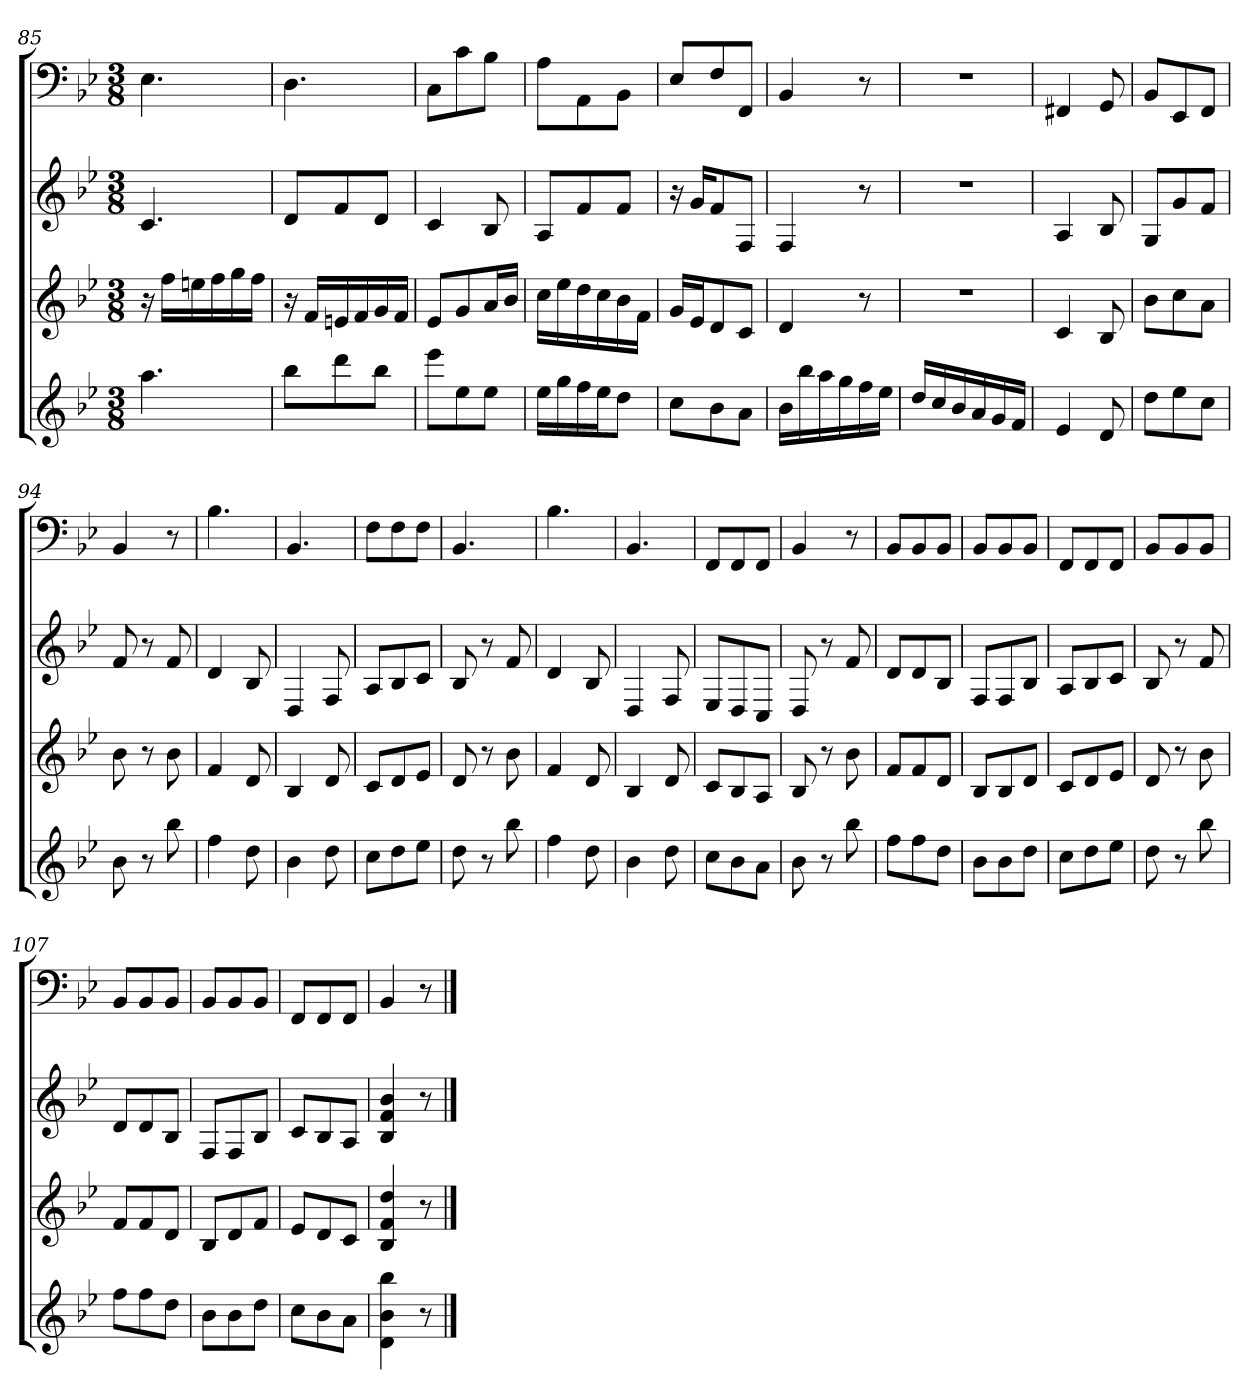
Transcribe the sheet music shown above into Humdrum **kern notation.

**kern	**kern	**kern	**kern
*part4	*part3	*part2	*part1
*staff4	*staff3	*staff2	*staff1
*k[b-e-]	*k[b-e-]	*k[b-e-]	*k[b-e-]
*B-:	*B-:	*B-:	*B-:
*M3/8	*M3/8	*M3/8	*M3/8
=85	=85	=85	=85
4.aa	16r	4.c	4.E-
.	16ffLL	.	.
.	16een	.	.
.	16ff	.	.
.	16gg	.	.
.	16ffJJ	.	.
=86	=86	=86	=86
8bb-L	16r	8dL	4.D
.	16fLL	.	.
8ddd	16en	8f	.
.	16f	.	.
8bb-J	16g	8dJ	.
.	16fJJ	.	.
=87	=87	=87	=87
8eee-L	8e-L	4c	8CL
8ee-	8g	.	8c
8ee-J	16aL	8B-	8B-J
.	16b-JJ	.	.
=88	=88	=88	=88
16ee-LL	16ccLL	8AL	8AL
16gg	16ee-	.	.
16ff	16dd	8f	8AA
16ee-J	16cc	.	.
8ddJ	16b-	8fJ	8BB-J
.	16fJJ	.	.
=89	=89	=89	=89
8ccL	16gLL	16r	8E-L
.	16e-J	16gKL	.
8b-	8d	8f	8F
8aJ	8cJ	8FJ	8FFJ
=90	=90	=90	=90
16b-LL	4d	4F	4BB-
16bb-	.	.	.
16aa	.	.	.
16gg	.	.	.
16ff	8r	8r	8r
16ee-JJ	.	.	.
=91	=91	=91	=91
16ddLL	4.r	4.r	4.r
16cc	.	.	.
16b-	.	.	.
16a	.	.	.
16g	.	.	.
16fJJ	.	.	.
=92	=92	=92	=92
4e-	4c	4A	4FF#X
8d	8B-	8B-	8GG
=93	=93	=93	=93
8ddL	8b-L	8GL	8BB-L
8ee-	8cc	8g	8EE-
8ccJ	8aJ	8fJ	8FFJ
=94	=94	=94	=94
8b-	8b-	8f	4BB-
8r	8r	8r	.
8bb-	8b-	8f	8r
=95	=95	=95	=95
4ff	4f	4d	4.B-
8dd	8d	8B-	.
=96	=96	=96	=96
4b-	4B-	4D	4.BB-
8dd	8d	8F	.
=97	=97	=97	=97
8ccL	8cL	8AL	8FL
8dd	8d	8B-	8F
8ee-J	8e-J	8cJ	8FJ
=98	=98	=98	=98
8dd	8d	8B-	4.BB-
8r	8r	8r	.
8bb-	8b-	8f	.
=99	=99	=99	=99
4ff	4f	4d	4.B-
8dd	8d	8B-	.
=100	=100	=100	=100
4b-	4B-	4D	4.BB-
8dd	8d	8F	.
=101	=101	=101	=101
8ccL	8cL	8E-L	8FFL
8b-	8B-	8D	8FF
8aJ	8AJ	8CJ	8FFJ
=102	=102	=102	=102
8b-	8B-	8D	4BB-
8r	8r	8r	.
8bb-	8b-	8f	8r
=103	=103	=103	=103
8ffL	8fL	8dL	8BB-L
8ff	8f	8d	8BB-
8ddJ	8dJ	8B-J	8BB-J
=104	=104	=104	=104
8b-L	8B-L	8FL	8BB-L
8b-	8B-	8F	8BB-
8ddJ	8dJ	8B-J	8BB-J
=105	=105	=105	=105
8ccL	8cL	8AL	8FFL
8dd	8d	8B-	8FF
8ee-J	8e-J	8cJ	8FFJ
=106	=106	=106	=106
8dd	8d	8B-	8BB-L
8r	8r	8r	8BB-
8bb-	8b-	8f	8BB-J
=107	=107	=107	=107
8ffL	8fL	8dL	8BB-L
8ff	8f	8d	8BB-
8ddJ	8dJ	8B-J	8BB-J
=108	=108	=108	=108
8b-L	8B-L	8FL	8BB-L
8b-	8d	8F	8BB-
8ddJ	8fJ	8B-J	8BB-J
=109	=109	=109	=109
8ccL	8e-L	8cL	8FFL
8b-	8d	8B-	8FF
8aJ	8cJ	8AJ	8FFJ
=110	=110	=110	=110
4d 4b- 4bb-	4B- 4f 4dd	4B- 4f 4b-	4BB-
8r	8r	8r	8r
==	==	==	==
*-	*-	*-	*-
